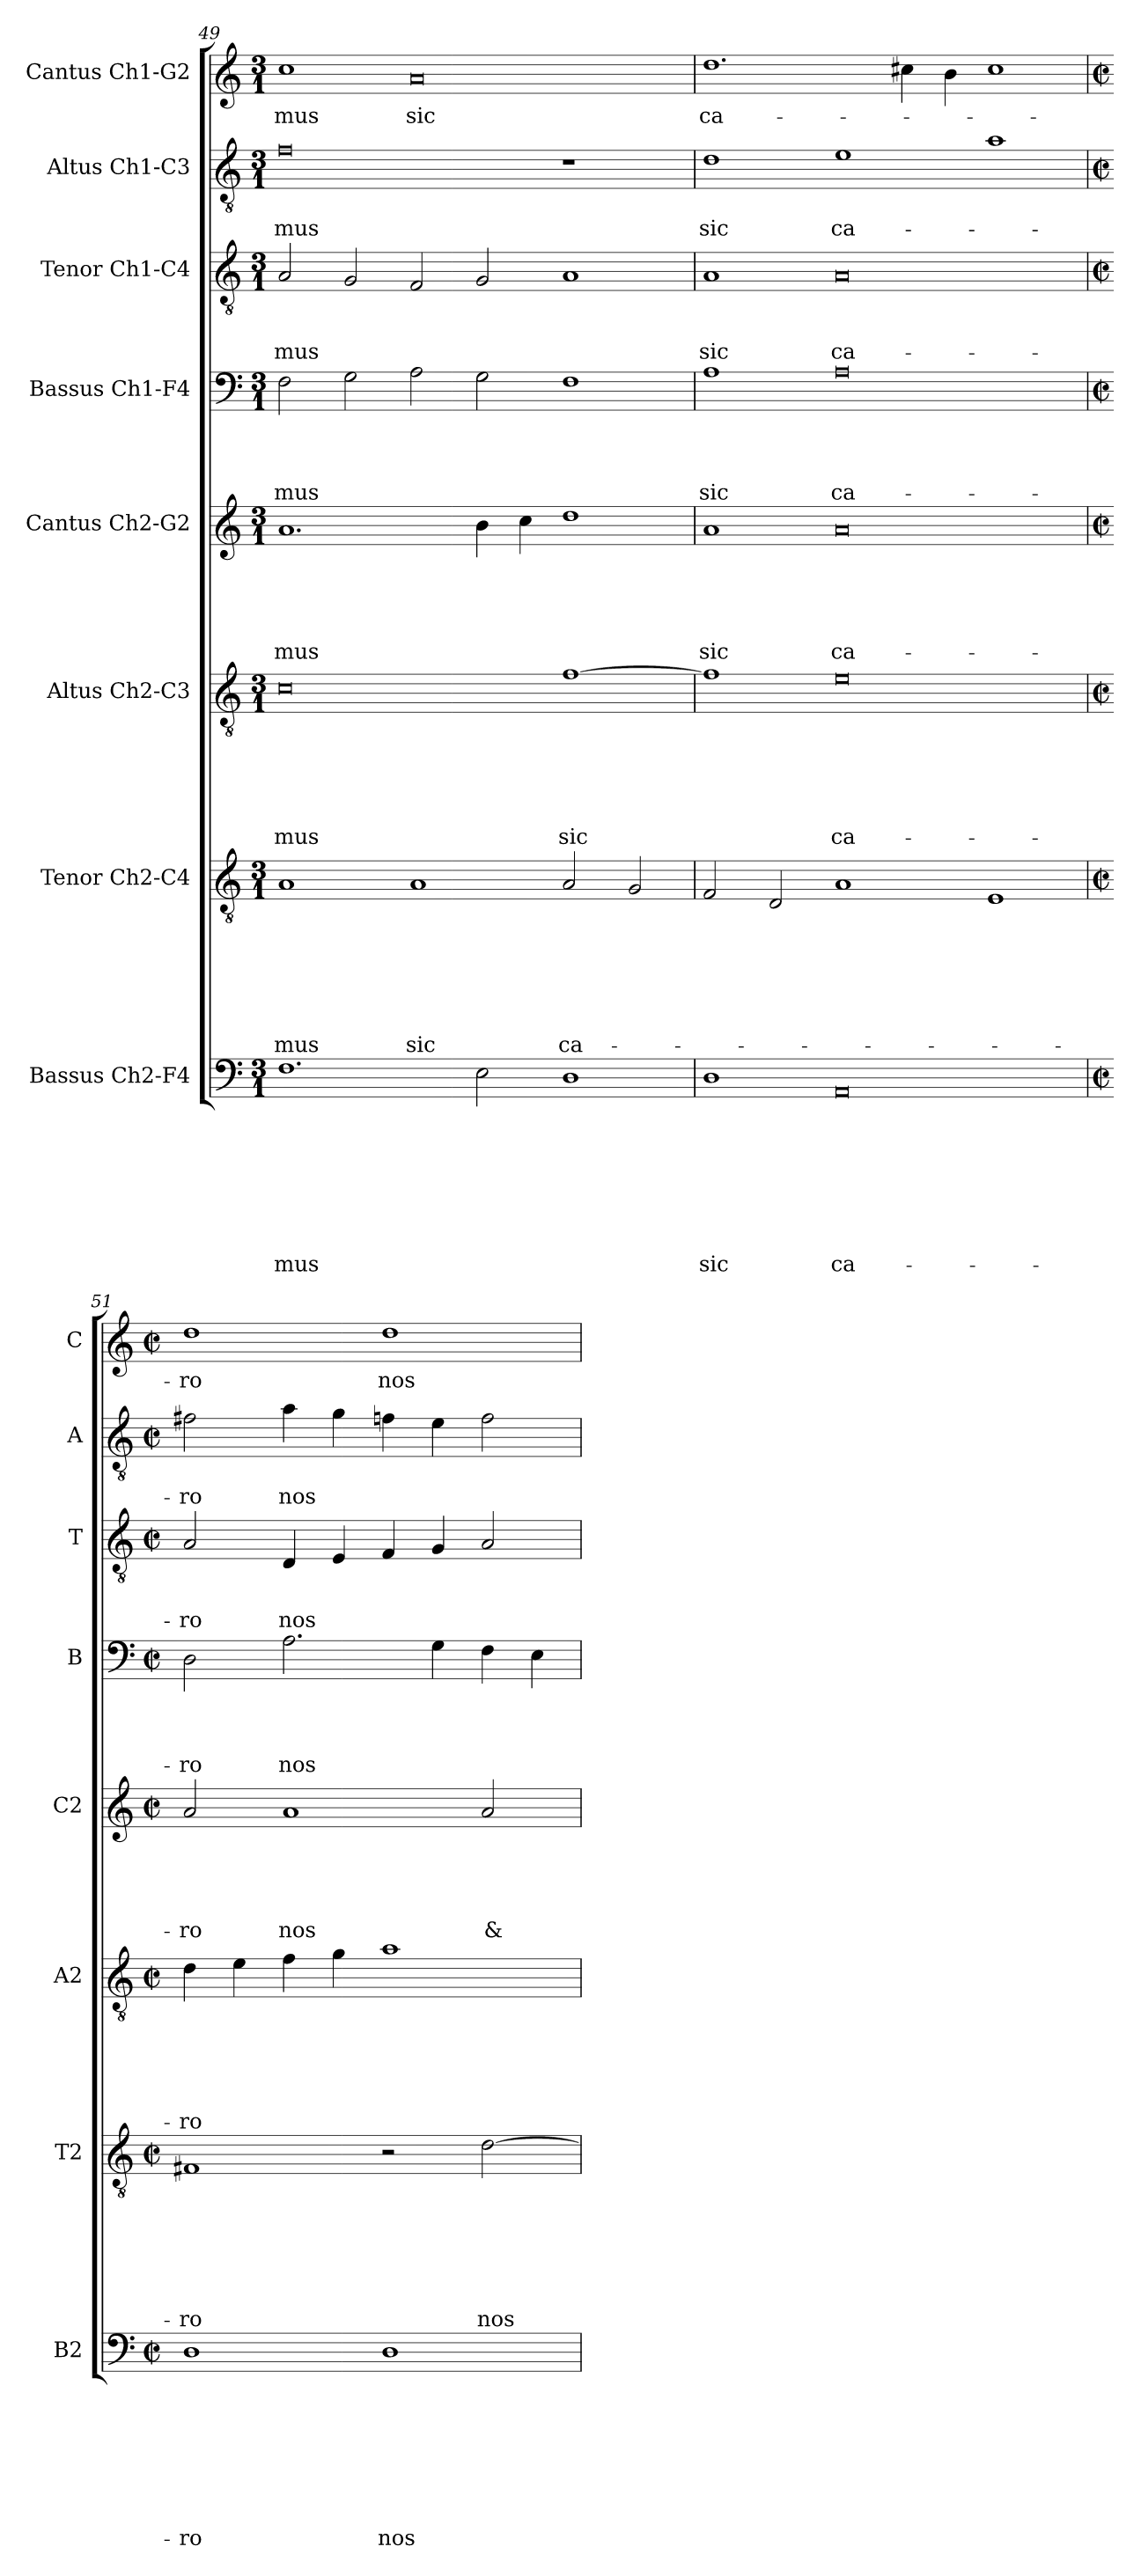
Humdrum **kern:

**kern	**text	**text	**text	**text	**text	**text	**text	**text	**kern	**text	**text	**text	**text	**text	**text	**text	**kern	**text	**text	**text	**text	**text	**text	**kern	**text	**text	**text	**text	**text	**kern	**text	**text	**text	**text	**kern	**text	**text	**text	**kern	**text	**text	**kern	**text
*part8	*part8	*part8	*part8	*part8	*part8	*part8	*part8	*part8	*part7	*part7	*part7	*part7	*part7	*part7	*part7	*part7	*part6	*part6	*part6	*part6	*part6	*part6	*part6	*part5	*part5	*part5	*part5	*part5	*part5	*part4	*part4	*part4	*part4	*part4	*part3	*part3	*part3	*part3	*part2	*part2	*part2	*part1	*part1
*staff8	*staff8	*staff8	*staff8	*staff8	*staff8	*staff8	*staff8	*staff8	*staff7	*staff7	*staff7	*staff7	*staff7	*staff7	*staff7	*staff7	*staff6	*staff6	*staff6	*staff6	*staff6	*staff6	*staff6	*staff5	*staff5	*staff5	*staff5	*staff5	*staff5	*staff4	*staff4	*staff4	*staff4	*staff4	*staff3	*staff3	*staff3	*staff3	*staff2	*staff2	*staff2	*staff1	*staff1
*I"Bassus Ch2-F4	*	*	*	*	*	*	*	*	*I"Tenor Ch2-C4	*	*	*	*	*	*	*	*I"Altus Ch2-C3	*	*	*	*	*	*	*I"Cantus Ch2-G2	*	*	*	*	*	*I"Bassus Ch1-F4	*	*	*	*	*I"Tenor Ch1-C4	*	*	*	*I"Altus Ch1-C3	*	*	*I"Cantus Ch1-G2	*
*I'B2	*	*	*	*	*	*	*	*	*I'T2	*	*	*	*	*	*	*	*I'A2	*	*	*	*	*	*	*I'C2	*	*	*	*	*	*I'B	*	*	*	*	*I'T	*	*	*	*I'A	*	*	*I'C	*
*clefF4	*	*	*	*	*	*	*	*	*clefGv2	*	*	*	*	*	*	*	*clefGv2	*	*	*	*	*	*	*clefG2	*	*	*	*	*	*clefF4	*	*	*	*	*clefGv2	*	*	*	*clefGv2	*	*	*clefG2	*
*k[]	*	*	*	*	*	*	*	*	*k[]	*	*	*	*	*	*	*	*k[]	*	*	*	*	*	*	*k[]	*	*	*	*	*	*k[]	*	*	*	*	*k[]	*	*	*	*k[]	*	*	*k[]	*
*C:	*	*	*	*	*	*	*	*	*C:	*	*	*	*	*	*	*	*C:	*	*	*	*	*	*	*C:	*	*	*	*	*	*C:	*	*	*	*	*C:	*	*	*	*C:	*	*	*C:	*
*M3/1	*	*	*	*	*	*	*	*	*M3/1	*	*	*	*	*	*	*	*M3/1	*	*	*	*	*	*	*M3/1	*	*	*	*	*	*M3/1	*	*	*	*	*M3/1	*	*	*	*M3/1	*	*	*M3/1	*
=49	=49	=49	=49	=49	=49	=49	=49	=49	=49	=49	=49	=49	=49	=49	=49	=49	=49	=49	=49	=49	=49	=49	=49	=49	=49	=49	=49	=49	=49	=49	=49	=49	=49	=49	=49	=49	=49	=49	=49	=49	=49	=49	=49
!	!	!	!	!	!	!	!	!LO:LY:b	!	!	!	!	!	!	!	!LO:LY:b	!	!	!	!	!	!	!LO:LY:b	!	!	!	!	!	!LO:LY:b	!	!	!	!	!LO:LY:b	!	!	!	!LO:LY:b	!	!	!LO:LY:b	!	!LO:LY:b
1.F	.	.	.	.	.	.	.	-mus	1A	.	.	.	.	.	.	-mus	0c	.	.	.	.	.	-mus	1.a	.	.	.	.	-mus	2F\	.	.	.	-mus	2A/	.	.	-mus	0f	.	-mus	1cc	-mus
.	.	.	.	.	.	.	.	.	.	.	.	.	.	.	.	.	.	.	.	.	.	.	.	.	.	.	.	.	.	2G\	.	.	.	.	2G/	.	.	.	.	.	.	.	.
!	!	!	!	!	!	!	!	!	!	!	!	!	!	!	!	!LO:LY:b	!	!	!	!	!	!	!	!	!	!	!	!	!	!	!	!	!	!	!	!	!	!	!	!	!	!	!LO:LY:b
.	.	.	.	.	.	.	.	.	1A	.	.	.	.	.	.	sic	.	.	.	.	.	.	.	.	.	.	.	.	.	2A\	.	.	.	.	2F/	.	.	.	.	.	.	0a	sic
2E\	.	.	.	.	.	.	.	.	.	.	.	.	.	.	.	.	.	.	.	.	.	.	.	4b\	.	.	.	.	.	2G\	.	.	.	.	2G/	.	.	.	.	.	.	.	.
.	.	.	.	.	.	.	.	.	.	.	.	.	.	.	.	.	.	.	.	.	.	.	.	4cc\	.	.	.	.	.	.	.	.	.	.	.	.	.	.	.	.	.	.	.
!	!	!	!	!	!	!	!	!	!	!	!	!	!	!	!	!LO:LY:b	!	!	!	!	!	!	!LO:LY:b	!	!	!	!	!	!	!	!	!	!	!	!	!	!	!	!	!	!	!	!
1D	.	.	.	.	.	.	.	.	2A/	.	.	.	.	.	.	ca-	[1f	.	.	.	.	.	sic	1dd	.	.	.	.	.	1F	.	.	.	.	1A	.	.	.	1r	.	.	.	.
.	.	.	.	.	.	.	.	.	2G/	.	.	.	.	.	.	.	.	.	.	.	.	.	.	.	.	.	.	.	.	.	.	.	.	.	.	.	.	.	.	.	.	.	.
=50	=50	=50	=50	=50	=50	=50	=50	=50	=50	=50	=50	=50	=50	=50	=50	=50	=50	=50	=50	=50	=50	=50	=50	=50	=50	=50	=50	=50	=50	=50	=50	=50	=50	=50	=50	=50	=50	=50	=50	=50	=50	=50	=50
!	!	!	!	!	!	!	!	!LO:LY:b	!	!	!	!	!	!	!	!	!	!	!	!	!	!	!	!	!	!	!	!	!LO:LY:b	!	!	!	!	!LO:LY:b	!	!	!	!LO:LY:b	!	!	!LO:LY:b	!	!LO:LY:b
1D	.	.	.	.	.	.	.	sic	2F/	.	.	.	.	.	.	.	1f]	.	.	.	.	.	.	1a	.	.	.	.	sic	1A	.	.	.	sic	1A	.	.	sic	1d	.	sic	1.dd	ca-
.	.	.	.	.	.	.	.	.	2D/	.	.	.	.	.	.	.	.	.	.	.	.	.	.	.	.	.	.	.	.	.	.	.	.	.	.	.	.	.	.	.	.	.	.
!	!	!	!	!	!	!	!	!LO:LY:b	!	!	!	!	!	!	!	!	!	!	!	!	!	!	!LO:LY:b	!	!	!	!	!	!LO:LY:b	!	!	!	!	!LO:LY:b	!	!	!	!LO:LY:b	!	!	!LO:LY:b	!	!
0AA	.	.	.	.	.	.	.	ca-	1A	.	.	.	.	.	.	.	0e	.	.	.	.	.	ca-	0a	.	.	.	.	ca-	0A	.	.	.	ca-	0A	.	.	ca-	1e	.	ca-	.	.
.	.	.	.	.	.	.	.	.	.	.	.	.	.	.	.	.	.	.	.	.	.	.	.	.	.	.	.	.	.	.	.	.	.	.	.	.	.	.	.	.	.	4cc#X\	.
.	.	.	.	.	.	.	.	.	.	.	.	.	.	.	.	.	.	.	.	.	.	.	.	.	.	.	.	.	.	.	.	.	.	.	.	.	.	.	.	.	.	4b\	.
.	.	.	.	.	.	.	.	.	1E	.	.	.	.	.	.	.	.	.	.	.	.	.	.	.	.	.	.	.	.	.	.	.	.	.	.	.	.	.	1a	.	.	1cc#	.
!!LO:PB:g=z
=51	=51	=51	=51	=51	=51	=51	=51	=51	=51	=51	=51	=51	=51	=51	=51	=51	=51	=51	=51	=51	=51	=51	=51	=51	=51	=51	=51	=51	=51	=51	=51	=51	=51	=51	=51	=51	=51	=51	=51	=51	=51	=51	=51
*M2/2	*	*	*	*	*	*	*	*	*M2/2	*	*	*	*	*	*	*	*M2/2	*	*	*	*	*	*	*M2/2	*	*	*	*	*	*M2/2	*	*	*	*	*M2/2	*	*	*	*M2/2	*	*	*M2/2	*
*met(c|)	*	*	*	*	*	*	*	*	*met(c|)	*	*	*	*	*	*	*	*met(c|)	*	*	*	*	*	*	*met(c|)	*	*	*	*	*	*met(c|)	*	*	*	*	*met(c|)	*	*	*	*met(c|)	*	*	*met(c|)	*
!	!	!	!	!	!	!	!	!LO:LY:b	!	!	!	!	!	!	!	!LO:LY:b	!	!	!	!	!	!	!LO:LY:b	!	!	!	!	!	!LO:LY:b	!	!	!	!	!LO:LY:b	!	!	!	!LO:LY:b	!	!	!LO:LY:b	!	!LO:LY:b
1D	.	.	.	.	.	.	.	-ro	1F#X	.	.	.	.	.	.	-ro	4d\	.	.	.	.	.	-ro	2a/	.	.	.	.	-ro	2D\	.	.	.	-ro	2A/	.	.	-ro	2f#X\	.	-ro	1dd	-ro
.	.	.	.	.	.	.	.	.	.	.	.	.	.	.	.	.	4e\	.	.	.	.	.	.	.	.	.	.	.	.	.	.	.	.	.	.	.	.	.	.	.	.	.	.
!	!	!	!	!	!	!	!	!	!	!	!	!	!	!	!	!	!	!	!	!	!	!	!	!	!	!	!	!	!LO:LY:b	!	!	!	!	!LO:LY:b	!	!	!	!LO:LY:b	!	!	!LO:LY:b	!	!
.	.	.	.	.	.	.	.	.	.	.	.	.	.	.	.	.	4f\	.	.	.	.	.	.	1a	.	.	.	.	nos	2.A\	.	.	.	nos	4D/	.	.	nos	4a\	.	nos	.	.
.	.	.	.	.	.	.	.	.	.	.	.	.	.	.	.	.	4g\	.	.	.	.	.	.	.	.	.	.	.	.	.	.	.	.	.	4E/	.	.	.	4g\	.	.	.	.
!	!	!	!	!	!	!	!	!LO:LY:b	!	!	!	!	!	!	!	!	!	!	!	!	!	!	!	!	!	!	!	!	!	!	!	!	!	!	!	!	!	!	!	!	!	!	!LO:LY:b
1D	.	.	.	.	.	.	.	nos	2r	.	.	.	.	.	.	.	1a	.	.	.	.	.	.	.	.	.	.	.	.	.	.	.	.	.	4F/	.	.	.	4fn\	.	.	1dd	nos
.	.	.	.	.	.	.	.	.	.	.	.	.	.	.	.	.	.	.	.	.	.	.	.	.	.	.	.	.	.	4G\	.	.	.	.	4G/	.	.	.	4e\	.	.	.	.
!	!	!	!	!	!	!	!	!	!	!	!	!	!	!	!	!LO:LY:b	!	!	!	!	!	!	!	!	!	!	!	!	!LO:LY:b	!	!	!	!	!	!	!	!	!	!	!	!	!	!
.	.	.	.	.	.	.	.	.	[2d\	.	.	.	.	.	.	nos	.	.	.	.	.	.	.	2a/	.	.	.	.	&	4F\	.	.	.	.	2A/	.	.	.	2f\	.	.	.	.
.	.	.	.	.	.	.	.	.	.	.	.	.	.	.	.	.	.	.	.	.	.	.	.	.	.	.	.	.	.	4E\	.	.	.	.	.	.	.	.	.	.	.	.	.
=	=	=	=	=	=	=	=	=	=	=	=	=	=	=	=	=	=	=	=	=	=	=	=	=	=	=	=	=	=	=	=	=	=	=	=	=	=	=	=	=	=	=	=
*-	*-	*-	*-	*-	*-	*-	*-	*-	*-	*-	*-	*-	*-	*-	*-	*-	*-	*-	*-	*-	*-	*-	*-	*-	*-	*-	*-	*-	*-	*-	*-	*-	*-	*-	*-	*-	*-	*-	*-	*-	*-	*-	*-
